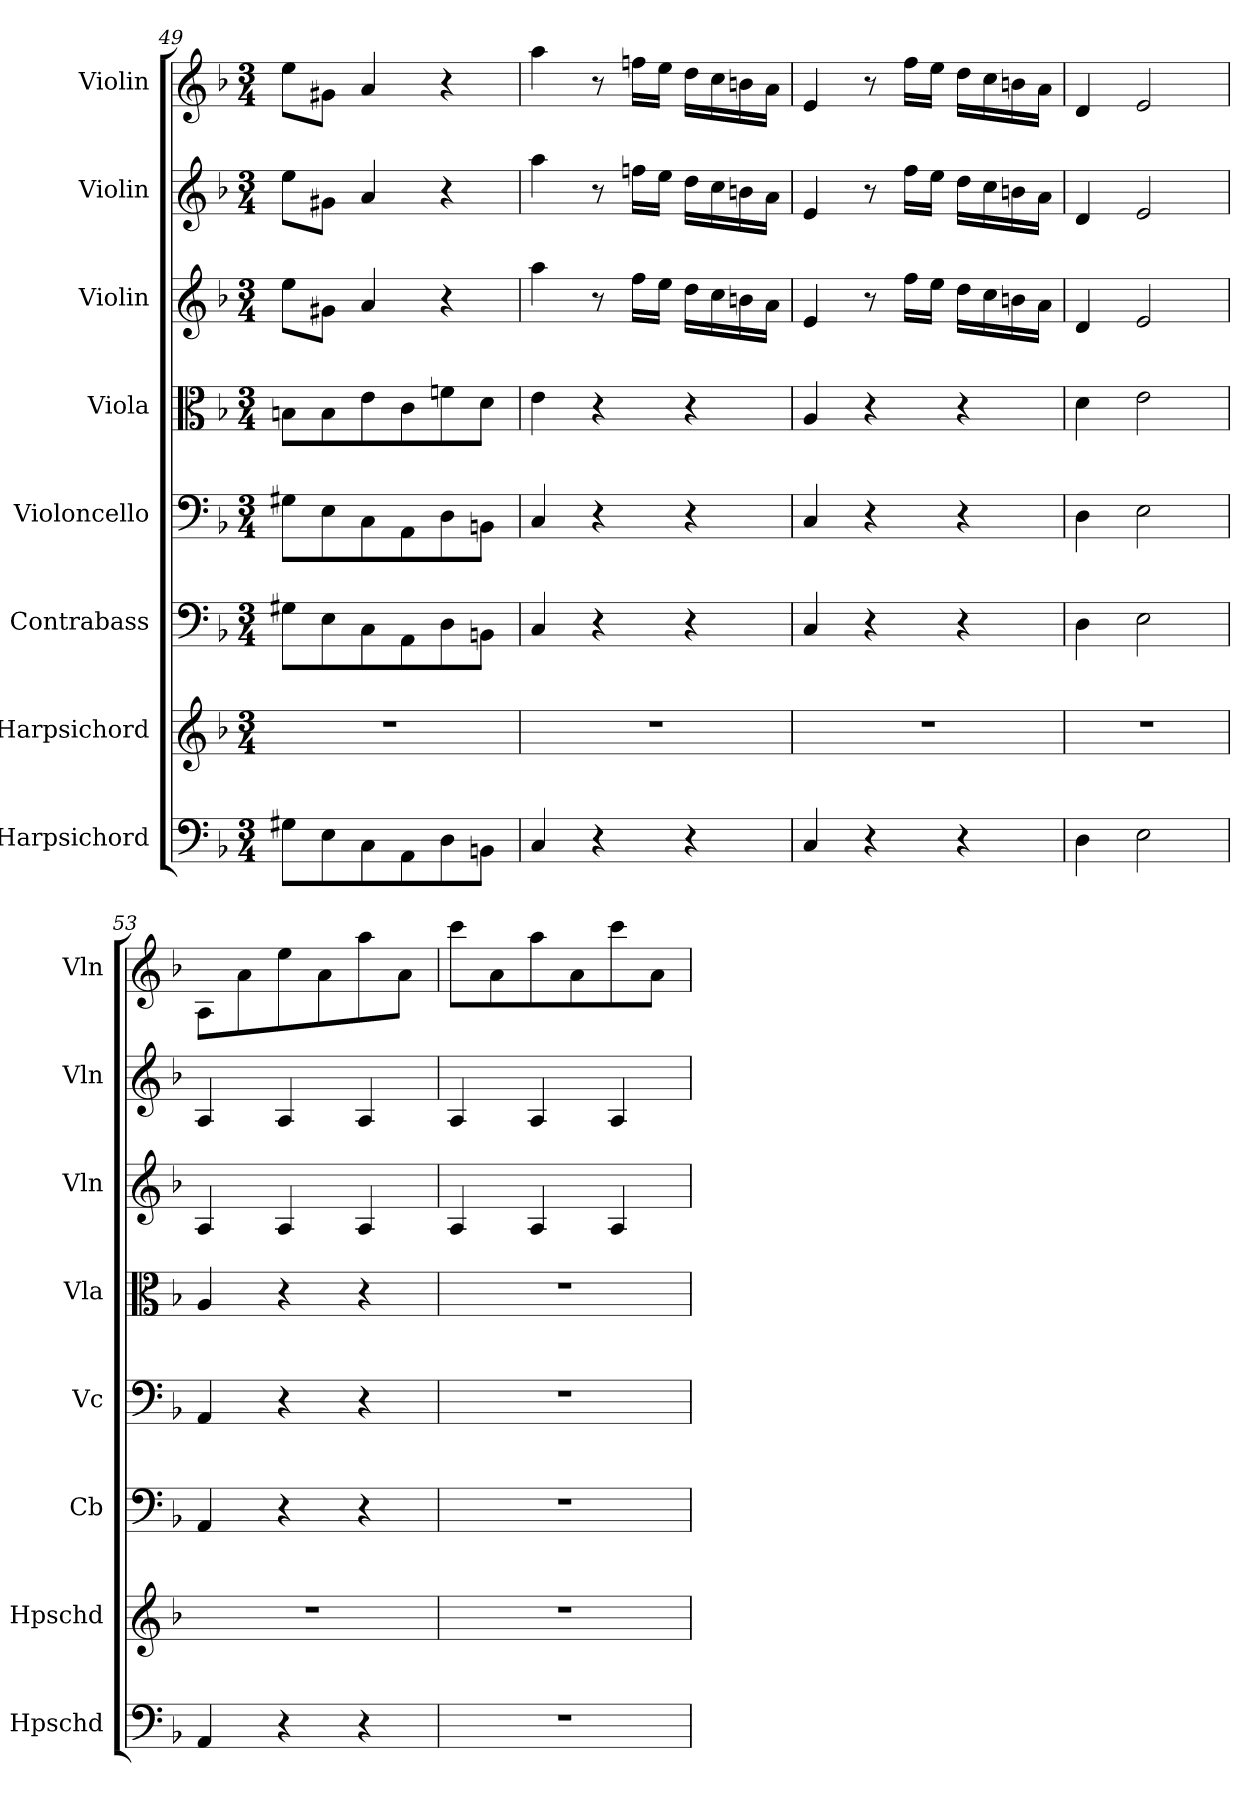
**kern	**kern	**kern	**kern	**kern	**kern	**kern	**kern
*part8	*part7	*part6	*part5	*part4	*part3	*part2	*part1
*staff8	*staff7	*staff6	*staff5	*staff4	*staff3	*staff2	*staff1
*I"Harpsichord	*I"Harpsichord	*I"Contrabass	*I"Violoncello	*I"Viola	*I"Violin	*I"Violin	*I"Violin
*I'Hpschd	*I'Hpschd	*I'Cb	*I'Vc	*I'Vla	*I'Vln	*I'Vln	*I'Vln
*clefF4	*clefG2	*clefF4	*clefF4	*clefC3	*clefG2	*clefG2	*clefG2
*k[b-]	*k[b-]	*k[b-]	*k[b-]	*k[b-]	*k[b-]	*k[b-]	*k[b-]
*M3/4	*M3/4	*M3/4	*M3/4	*M3/4	*M3/4	*M3/4	*M3/4
=49	=49	=49	=49	=49	=49	=49	=49
8G#X\L	2.r	8G#X\L	8G#X\L	8Bn\L	8ee\L	8ee\L	8ee\L
8E\	.	8E\	8E\	8B\	8g#X\J	8g#X\J	8g#X\J
8C\	.	8C\	8C\	8e\	4a/	4a/	4a/
8AA\	.	8AA\	8AA\	8c\	.	.	.
8D\	.	8D\	8D\	8fn\	4r	4r	4r
8BBn\J	.	8BBn\J	8BBn\J	8d\J	.	.	.
=50	=50	=50	=50	=50	=50	=50	=50
4C/	2.r	4C/	4C/	4e\	4aa\	4aa\	4aa\
4r	.	4r	4r	4r	8r	8r	8r
.	.	.	.	.	16ff\LL	16ffn\LL	16ffn\LL
.	.	.	.	.	16ee\JJ	16ee\JJ	16ee\JJ
4r	.	4r	4r	4r	16dd\LL	16dd\LL	16dd\LL
.	.	.	.	.	16cc\	16cc\	16cc\
.	.	.	.	.	16bn\	16bn\	16bn\
.	.	.	.	.	16a\JJ	16a\JJ	16a\JJ
=51	=51	=51	=51	=51	=51	=51	=51
4C/	2.r	4C/	4C/	4A/	4e/	4e/	4e/
4r	.	4r	4r	4r	8r	8r	8r
.	.	.	.	.	16ff\LL	16ff\LL	16ff\LL
.	.	.	.	.	16ee\JJ	16ee\JJ	16ee\JJ
4r	.	4r	4r	4r	16dd\LL	16dd\LL	16dd\LL
.	.	.	.	.	16cc\	16cc\	16cc\
.	.	.	.	.	16bn\	16bn\	16bn\
.	.	.	.	.	16a\JJ	16a\JJ	16a\JJ
=52	=52	=52	=52	=52	=52	=52	=52
4D\	2.r	4D\	4D\	4d\	4d/	4d/	4d/
2E\	.	2E\	2E\	2e\	2e/	2e/	2e/
=53	=53	=53	=53	=53	=53	=53	=53
4AA/	2.r	4AA/	4AA/	4A/	4A/	4A/	8A\L
.	.	.	.	.	.	.	8a\
4r	.	4r	4r	4r	4A/	4A/	8ee\
.	.	.	.	.	.	.	8a\
4r	.	4r	4r	4r	4A/	4A/	8aa\
.	.	.	.	.	.	.	8a\J
=54	=54	=54	=54	=54	=54	=54	=54
2.r	2.r	2.r	2.r	2.r	4A/	4A/	8ccc\L
.	.	.	.	.	.	.	8a\
.	.	.	.	.	4A/	4A/	8aa\
.	.	.	.	.	.	.	8a\
.	.	.	.	.	4A/	4A/	8ccc\
.	.	.	.	.	.	.	8a\J
=	=	=	=	=	=	=	=
*-	*-	*-	*-	*-	*-	*-	*-
